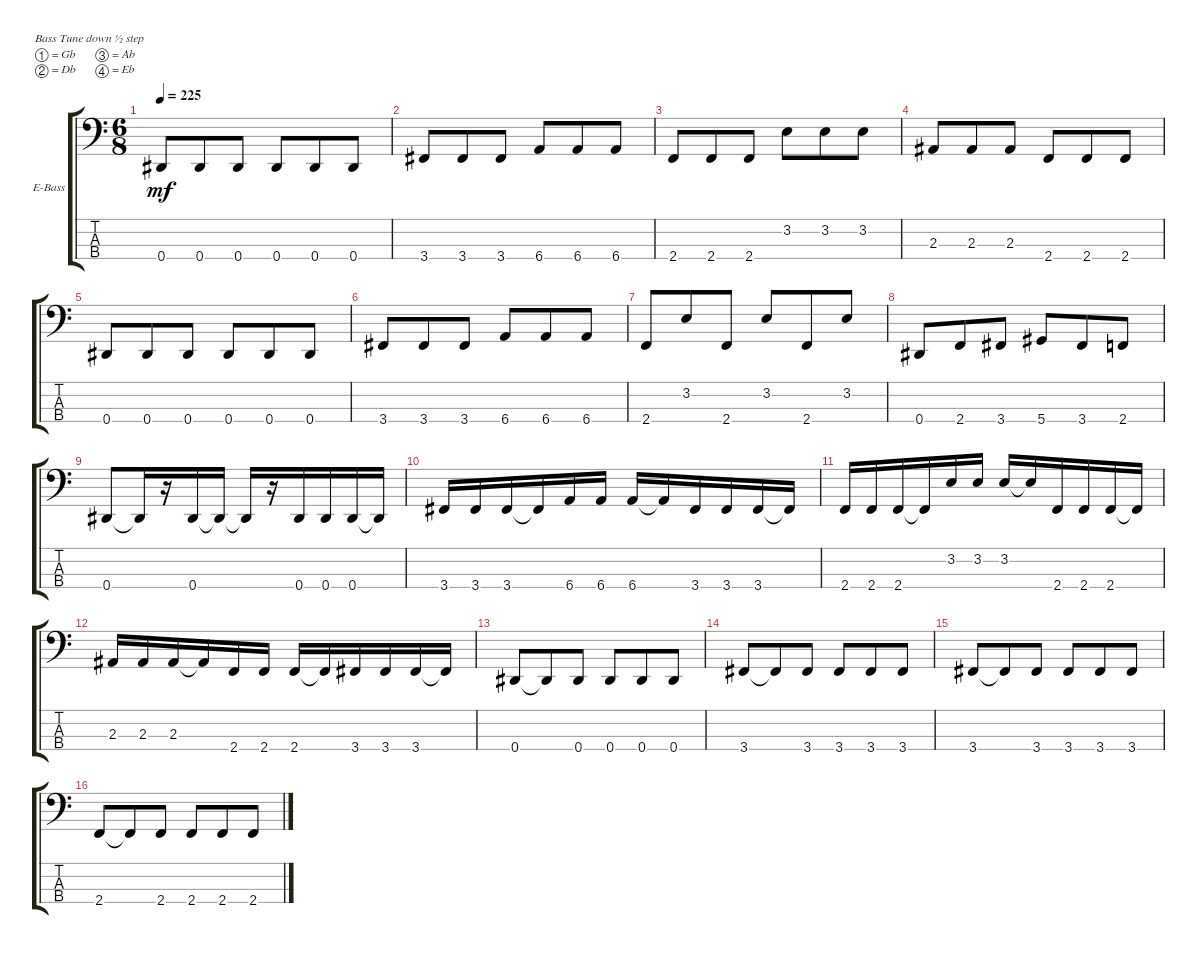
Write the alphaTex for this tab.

\bracketExtendMode groupsimilarinstruments
\firstSystemTrackNameOrientation horizontal
\otherSystemsTrackNameOrientation horizontal
\track ("Electric Bass" "E-Bass") {instrument electricbassfinger}
\staff {score tabs}
\tuning (Gb2 Db2 Ab1 Eb1)
\ts (6 8)
\tempo 225
\clef f4
\ks c
0.4.8{dy mf} 0.4.8 0.4.8 0.4.8 0.4.8 0.4.8 |
3.4.8 3.4.8 3.4.8 6.4.8 6.4.8 6.4.8 |
2.4.8 2.4.8 2.4.8 3.2.8 3.2.8 3.2.8 |
2.3.8 2.3.8 2.3.8 2.4.8 2.4.8 2.4.8 |
0.4.8 0.4.8 0.4.8 0.4.8 0.4.8 0.4.8 |
3.4.8 3.4.8 3.4.8 6.4.8 6.4.8 6.4.8 |
2.4.8 3.2.8 2.4.8 3.2.8 2.4.8 3.2.8 |
0.4.8 2.4.8 3.4.8 5.4.8 3.4.8 2.4.8 |
0.4.8 0.4{t}.16 r.16 0.4.16 0.4{t}.16 0.4{t}.16 r.16 0.4.16 0.4.16 0.4.16 0.4{t}.16 |
3.4.16 3.4.16 3.4.16 3.4{t}.16 6.4.16 6.4.16 6.4.16 6.4{t}.16 3.4.16 3.4.16 3.4.16 3.4{t}.16 |
2.4.16 2.4.16 2.4.16 2.4{t}.16 3.2.16 3.2.16 3.2.16 3.2{t}.16 2.4.16 2.4.16 2.4.16 2.4{t}.16 |
2.3.16 2.3.16 2.3.16 2.3{t}.16 2.4.16 2.4.16 2.4.16 2.4{t}.16 3.4.16 3.4.16 3.4.16 3.4{t}.16 |
0.4.8 0.4{t}.8 0.4.8 0.4.8 0.4.8 0.4.8 |
3.4.8 3.4{t}.8 3.4.8 3.4.8 3.4.8 3.4.8 |
3.4.8 3.4{t}.8 3.4.8 3.4.8 3.4.8 3.4.8 |
2.4.8 2.4{t}.8 2.4.8 2.4.8 2.4.8 2.4.8
